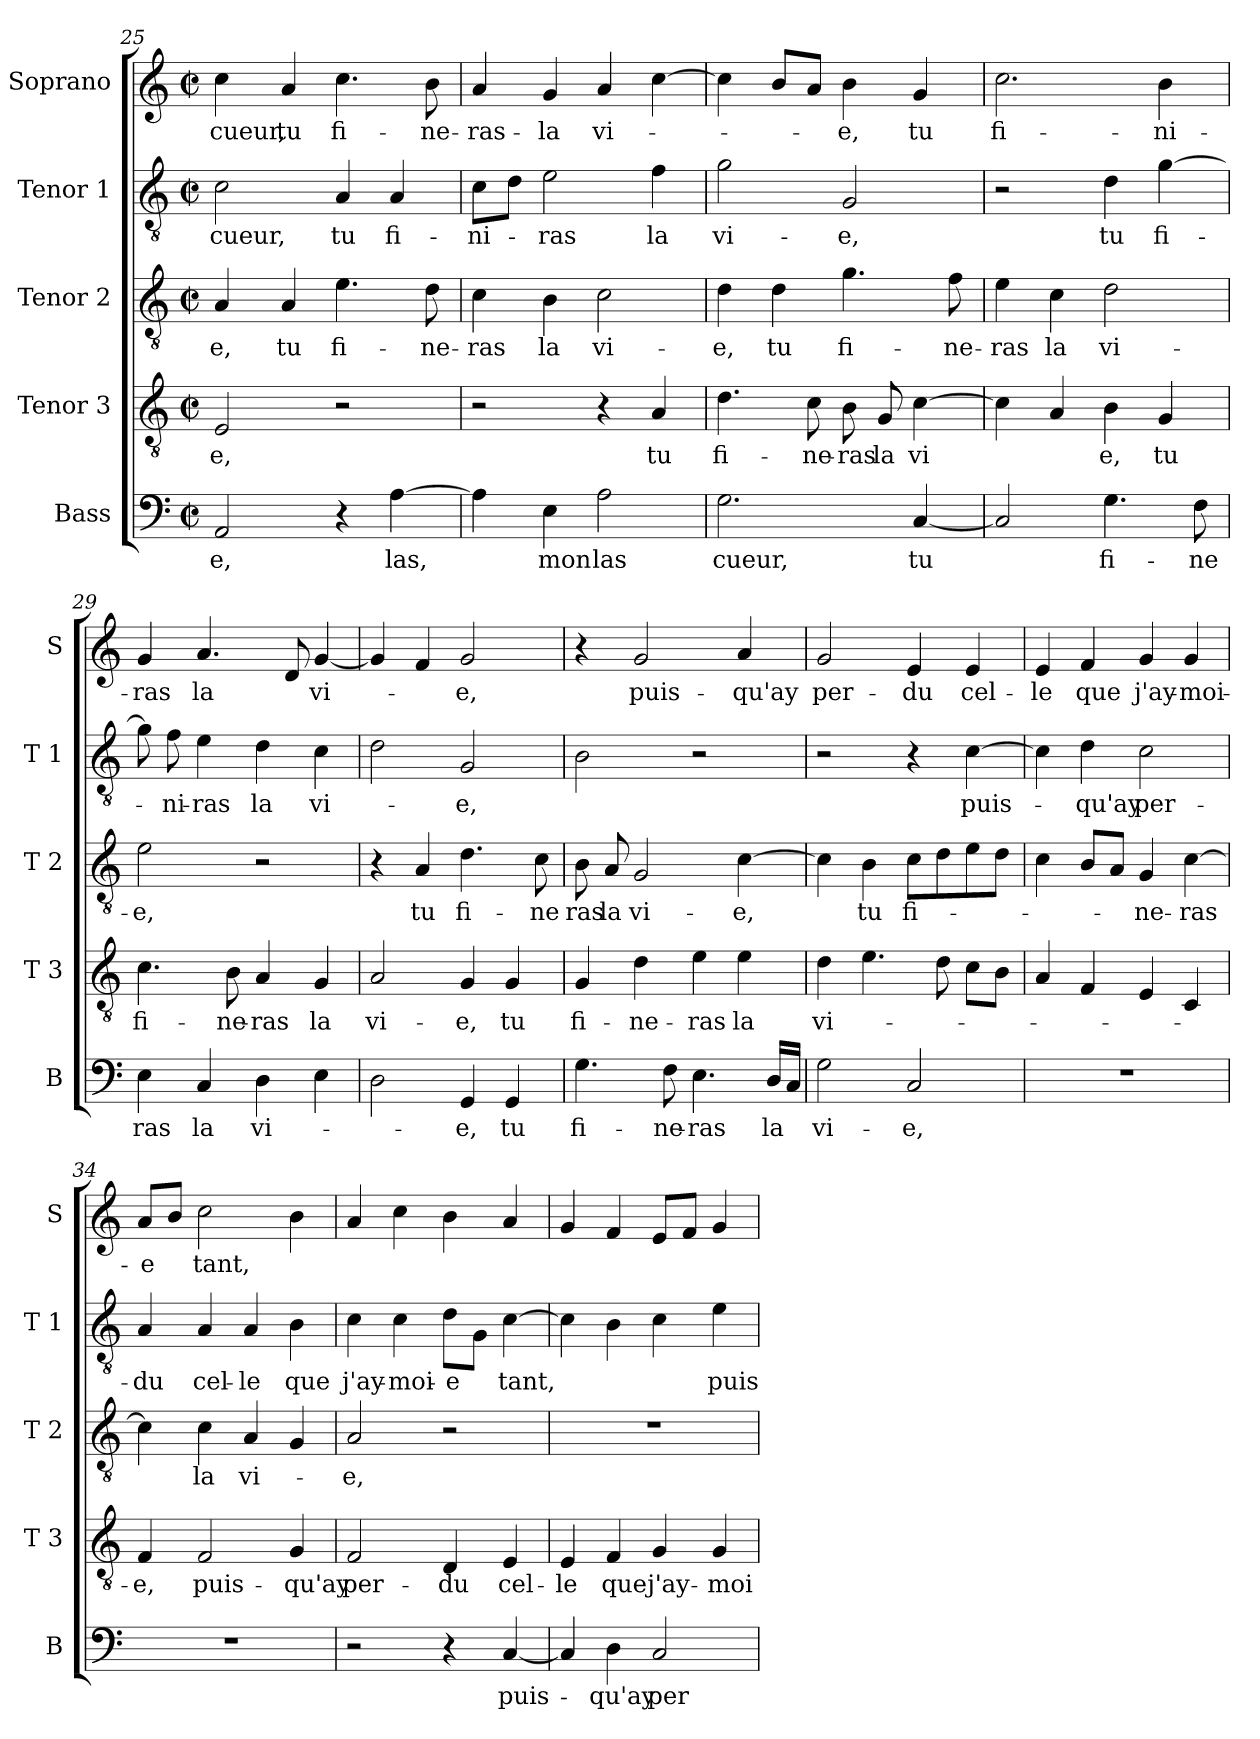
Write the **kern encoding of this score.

**kern	**text	**kern	**text	**kern	**text	**kern	**text	**kern	**text
*part5	*part5	*part4	*part4	*part3	*part3	*part2	*part2	*part1	*part1
*staff5	*staff5	*staff4	*staff4	*staff3	*staff3	*staff2	*staff2	*staff1	*staff1
*I"Bass	*	*I"Tenor 3	*	*I"Tenor 2	*	*I"Tenor 1	*	*I"Soprano	*
*I'B	*	*I'T 3	*	*I'T 2	*	*I'T 1	*	*I'S	*
*clefF4	*	*clefGv2	*	*clefGv2	*	*clefGv2	*	*clefG2	*
*k[]	*	*k[]	*	*k[]	*	*k[]	*	*k[]	*
*C:	*	*C:	*	*C:	*	*C:	*	*C:	*
*M2/2	*	*M2/2	*	*M2/2	*	*M2/2	*	*M2/2	*
*met(c|)	*	*met(c|)	*	*met(c|)	*	*met(c|)	*	*met(c|)	*
=25	=25	=25	=25	=25	=25	=25	=25	=25	=25
2AA/	-e,	2E/	-e,	4A/	-e,	2c\	cueur,	4cc\	cueur,
.	.	.	.	4A/	tu	.	.	4a/	tu
4r	.	2r	.	4.e\	fi-	4A/	tu	4.cc\	fi-
[4A\	las,	.	.	.	.	4A/	fi-	.	.
.	.	.	.	8d\	-ne-	.	.	8b\	-ne-
!!LO:PB:g=z
=26	=26	=26	=26	=26	=26	=26	=26	=26	=26
4A\]	.	2r	.	4c\	-ras	8c\L	-ni-	4a/	-ras-
.	.	.	.	.	.	8d\J	.	.	.
4E\	mon	.	.	4B\	la	2e\	-ras	4g/	-la
2A\	las	4r	.	2c\	vi-	.	.	4a/	vi-
.	.	4A/	tu	.	.	4f\	la	[4cc\	.
=27	=27	=27	=27	=27	=27	=27	=27	=27	=27
2.G\	cueur,	4.d\	fi-	4d\	-e,	2g\	vi-	4cc\]	.
.	.	.	.	4d\	tu	.	.	8b/L	.
.	.	8c\	-ne-	.	.	.	.	8a/J	.
.	.	8B\	-ras	4.g\	fi-	2G/	-e,	4b\	-e,
.	.	8G/	la	.	.	.	.	.	.
[4C/	tu	[4c\	vi	.	.	.	.	4g/	tu
.	.	.	.	8f\	-ne-	.	.	.	.
=28	=28	=28	=28	=28	=28	=28	=28	=28	=28
2C/]	.	4c\]	.	4e\	-ras	2r	.	2.cc\	fi-
.	.	4A/	.	4c\	la	.	.	.	.
4.G\	fi-	4B\	e,	2d\	vi-	4d\	tu	.	.
.	.	4G/	tu	.	.	[4g\	fi-	4b\	-ni-
8F\	-ne	.	.	.	.	.	.	.	.
=29	=29	=29	=29	=29	=29	=29	=29	=29	=29
4E\	ras	4.c\	fi-	2e\	-e,	8g\]	.	4g/	-ras
.	.	.	.	.	.	8f\	-ni-	.	.
4C/	la	.	.	.	.	4e\	-ras	4.a/	la
.	.	8B\	-ne-	.	.	.	.	.	.
4D\	vi-	4A/	-ras	2r	.	4d\	la	.	.
.	.	.	.	.	.	.	.	8d/	.
4E\	.	4G/	la	.	.	4c\	vi-	[4g/	vi-
=30	=30	=30	=30	=30	=30	=30	=30	=30	=30
2D\	.	2A/	vi-	4r	.	2d\	.	4g/]	.
.	.	.	.	4A/	tu	.	.	4f/	.
4GG/	-e,	4G/	-e,	4.d\	fi-	2G/	-e,	2g/	-e,
4GG/	tu	4G/	tu	.	.	.	.	.	.
.	.	.	.	8c\	-ne	.	.	.	.
!!LO:LB:g=z
=31	=31	=31	=31	=31	=31	=31	=31	=31	=31
4.G\	fi-	4G/	fi-	8B\	ras	2B\	.	4r	.
.	.	.	.	8A/	la	.	.	.	.
.	.	4d\	-ne-	2G/	vi-	.	.	2g/	puis-
8F\	-ne-	.	.	.	.	.	.	.	.
4.E\	-ras	4e\	-ras	.	.	2r	.	.	.
.	.	4e\	la	[4c\	-e,	.	.	4a/	-qu'ay
16D/LL	la	.	.	.	.	.	.	.	.
16C/JJ	.	.	.	.	.	.	.	.	.
=32	=32	=32	=32	=32	=32	=32	=32	=32	=32
2G\	vi-	4d\	vi-	4c\]	.	2r	.	2g/	per-
.	.	4.e\	.	4B\	tu	.	.	.	.
2C/	-e,	.	.	8c\L	fi-	4r	.	4e/	-du
.	.	8d\	.	8d\	.	.	.	.	.
.	.	8c\L	.	8e\	.	[4c\	puis-	4e/	cel-
.	.	8B\J	.	8d\J	.	.	.	.	.
=33	=33	=33	=33	=33	=33	=33	=33	=33	=33
1r	.	4A/	.	4c\	.	4c\]	.	4e/	-le
.	.	4F/	.	8B/L	.	4d\	-qu'ay	4f/	que
.	.	.	.	8A/J	.	.	.	.	.
.	.	4E/	.	4G/	-ne-	2c\	per-	4g/	j'ay-
.	.	4C/	.	[4c\	-ras	.	.	4g/	-moi-
=34	=34	=34	=34	=34	=34	=34	=34	=34	=34
1r	.	4F/	-e,	4c\]	.	4A/	-du	8a/L	-e
.	.	.	.	.	.	.	.	8b/J	.
.	.	2F/	puis-	4c\	la	4A/	cel-	2cc\	tant,
.	.	.	.	4A/	vi-	4A/	-le	.	.
.	.	4G/	-qu'ay	4G/	.	4B\	que	4b\	.
=35	=35	=35	=35	=35	=35	=35	=35	=35	=35
2r	.	2F/	per-	2A/	-e,	4c\	j'ay-	4a/	.
.	.	.	.	.	.	4c\	-moi-	4cc\	.
4r	.	4D/	-du	2r	.	8d\L	-e	4b\	.
.	.	.	.	.	.	8G\J	.	.	.
[4C/	puis-	4E/	cel-	.	.	[4c\	tant,	4a/	.
!!LO:LB:g=z
=36	=36	=36	=36	=36	=36	=36	=36	=36	=36
4C/]	.	4E/	-le	1r	.	4c\]	.	4g/	.
4D\	-qu'ay	4F/	que	.	.	4B\	.	4f/	.
2C/	per-	4G/	j'ay-	.	.	4c\	.	8e/L	.
.	.	.	.	.	.	.	.	8f/J	.
.	.	4G/	-moi-	.	.	4e\	puis-	4g/	.
=	=	=	=	=	=	=	=	=	=
*-	*-	*-	*-	*-	*-	*-	*-	*-	*-
